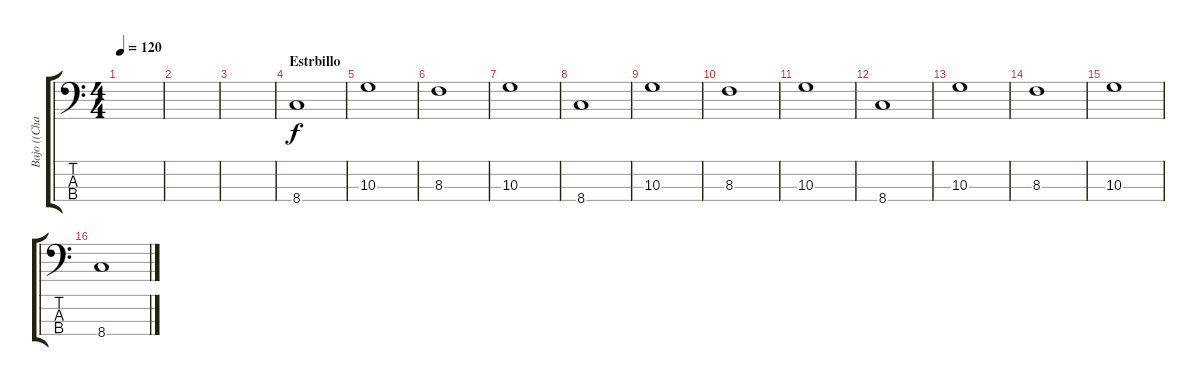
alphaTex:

\track ("Bajo ((Charles))" "Bajo ((Cha") {instrument electricbassfinger}
\staff {score tabs}
\tuning (G2 D2 A1 E1) {hide}
\ts (4 4)
\tempo 120
\clef f4
\ks c
|
|
|
\section ("" "Estrbillo")
8.4.1 |
10.3.1 |
8.3.1 |
10.3.1 |
8.4.1 |
10.3.1 |
8.3.1 |
10.3.1 |
8.4.1 |
10.3.1 |
8.3.1 |
10.3.1 |
8.4.1
